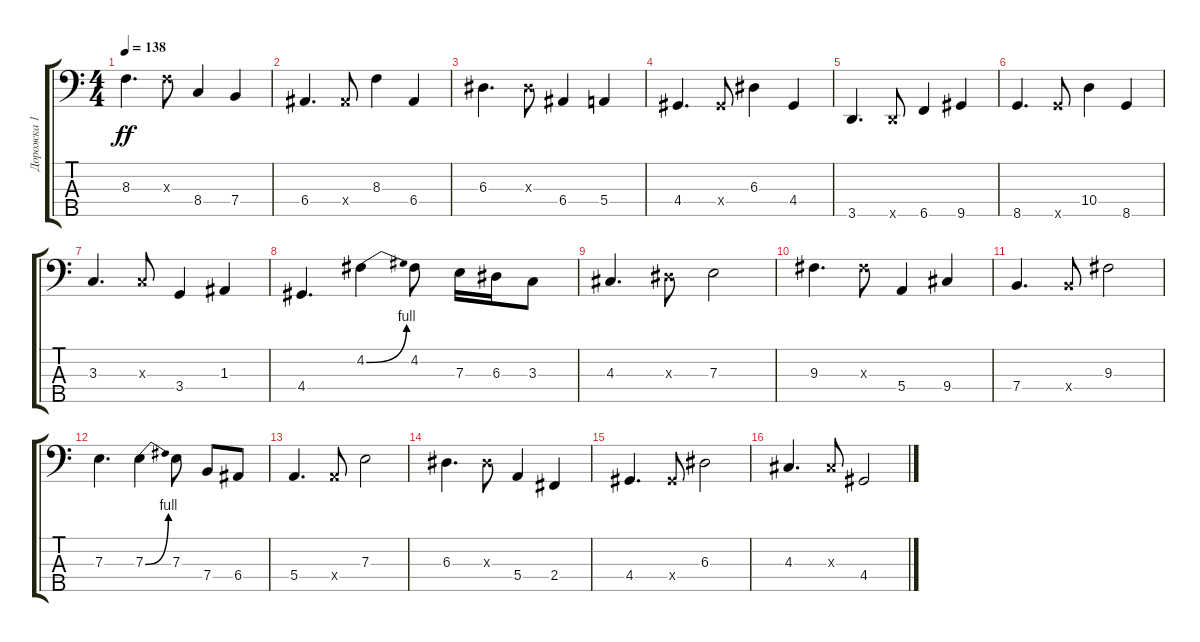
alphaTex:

\track ("Дорожка 1" "Дорожка 1") {instrument electricbassfinger}
\staff {score tabs}
\tuning (G2 D2 A1 E1 B0) {hide}
\ts (4 4)
\tempo 138
\clef f4
\ks c
8.3.4{d dy ff} 8.3{x}.8 8.4.4 7.4.4 |
6.4.4{d} 6.4{x}.8 8.3.4 6.4.4 |
6.3.4{d} 6.3{x}.8 6.4.4 5.4.4 |
4.4.4{d} 4.4{x}.8 6.3.4 4.4.4 |
3.5.4{d} 3.5{x}.8 6.5.4 9.5.4 |
8.5.4{d} 8.5{x}.8 10.4.4 8.5.4 |
3.3.4{d} 3.3{x}.8 3.4.4 1.3.4 |
4.4.4{d} 4.2{be (bend 0 0 60 4)}.4 4.2.8 7.3.16 6.3.16 3.3.8 |
4.3.4{d} 6.3{x}.8 7.3.2 |
9.3.4{d} 9.3{x}.8 5.4.4 9.4.4 |
7.4.4{d} 7.4{x}.8 9.3.2 |
7.3.4{d} 7.3{be (bend 0 0 60 4)}.4 7.3.8 7.4.8 6.4.8 |
5.4.4{d} 5.4{x}.8 7.3.2 |
6.3.4{d} 6.3{x}.8 5.4.4 2.4.4 |
4.4.4{d} 4.4{x}.8 6.3.2 |
4.3.4{d} 4.3{x}.8 4.4.2
